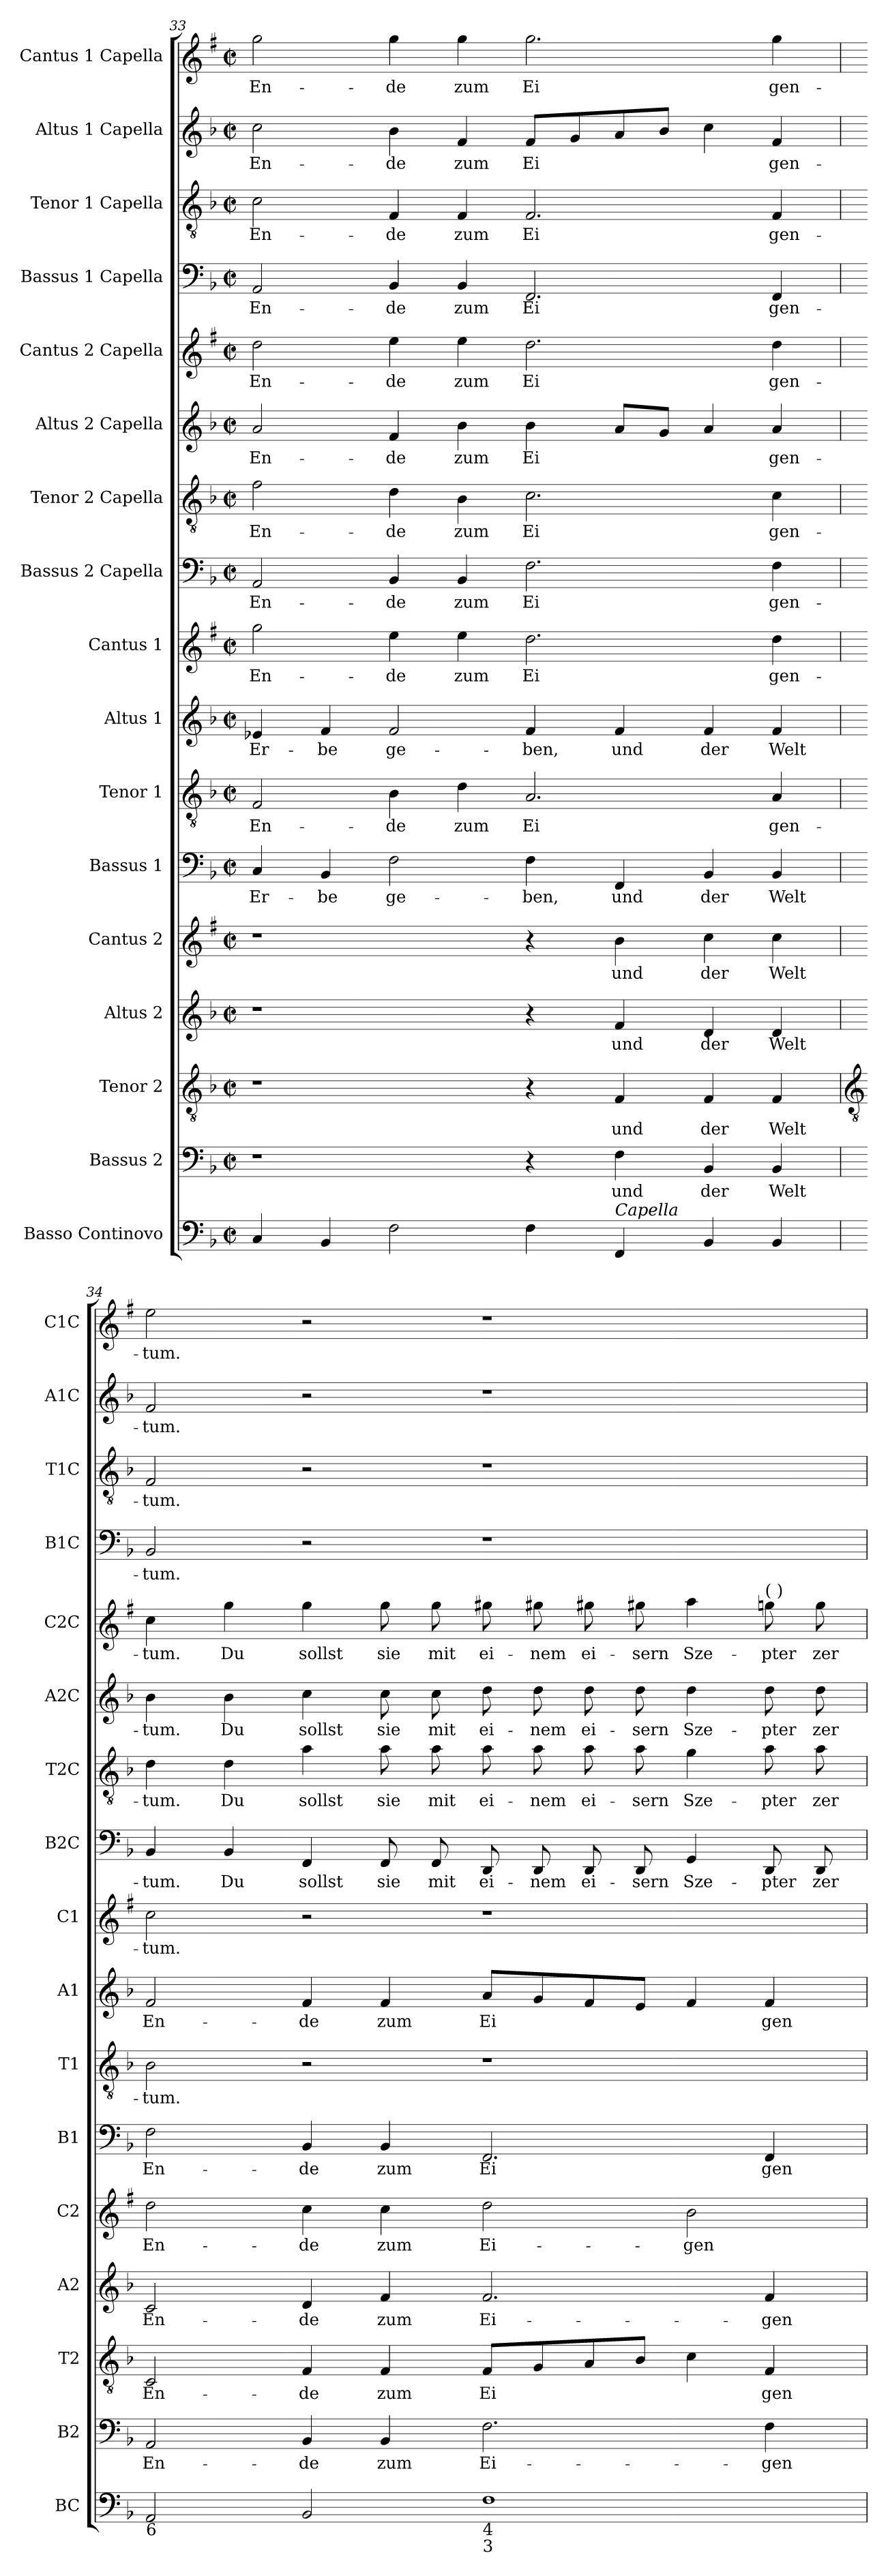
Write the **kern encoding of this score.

**kern	**kern	**text	**kern	**text	**kern	**text	**kern	**text	**kern	**text	**kern	**text	**kern	**text	**kern	**text	**kern	**text	**kern	**text	**kern	**text	**kern	**text	**kern	**text	**kern	**text	**kern	**text	**kern	**text
*part17	*part16	*part16	*part15	*part15	*part14	*part14	*part13	*part13	*part12	*part12	*part11	*part11	*part10	*part10	*part9	*part9	*part8	*part8	*part7	*part7	*part6	*part6	*part5	*part5	*part4	*part4	*part3	*part3	*part2	*part2	*part1	*part1
*staff17	*staff16	*staff16	*staff15	*staff15	*staff14	*staff14	*staff13	*staff13	*staff12	*staff12	*staff11	*staff11	*staff10	*staff10	*staff9	*staff9	*staff8	*staff8	*staff7	*staff7	*staff6	*staff6	*staff5	*staff5	*staff4	*staff4	*staff3	*staff3	*staff2	*staff2	*staff1	*staff1
*I"Basso Continovo	*I"Bassus 2	*	*I"Tenor 2	*	*I"Altus 2	*	*I"Cantus 2	*	*I"Bassus 1	*	*I"Tenor 1	*	*I"Altus 1	*	*I"Cantus 1	*	*I"Bassus 2 Capella	*	*I"Tenor 2 Capella	*	*I"Altus 2 Capella	*	*I"Cantus 2 Capella	*	*I"Bassus 1 Capella	*	*I"Tenor 1 Capella	*	*I"Altus 1 Capella	*	*I"Cantus 1 Capella	*
*I'BC	*I'B2	*	*I'T2	*	*I'A2	*	*I'C2	*	*I'B1	*	*I'T1	*	*I'A1	*	*I'C1	*	*I'B2C	*	*I'T2C	*	*I'A2C	*	*I'C2C	*	*I'B1C	*	*I'T1C	*	*I'A1C	*	*I'C1C	*
!!LO:LB:g=z
*clefF4	*clefF4	*	*clefGv2	*	*clefG2	*	*clefG2	*	*clefF4	*	*clefGv2	*	*clefG2	*	*clefG2	*	*clefF4	*	*clefGv2	*	*clefG2	*	*clefG2	*	*clefF4	*	*clefGv2	*	*clefG2	*	*clefG2	*
*	*	*	*	*	*	*	*ITrd1c2	*	*	*	*	*	*	*	*ITrd1c2	*	*	*	*	*	*	*	*ITrd1c2	*	*	*	*	*	*	*	*ITrd1c2	*
*k[b-]	*k[b-]	*	*k[b-]	*	*k[b-]	*	*k[b-]	*	*k[b-]	*	*k[b-]	*	*k[b-]	*	*k[b-]	*	*k[b-]	*	*k[b-]	*	*k[b-]	*	*k[b-]	*	*k[b-]	*	*k[b-]	*	*k[b-]	*	*k[b-]	*
*F:	*F:	*	*F:	*	*F:	*	*F:	*	*F:	*	*F:	*	*F:	*	*F:	*	*F:	*	*F:	*	*F:	*	*F:	*	*F:	*	*F:	*	*F:	*	*F:	*
*M4/2	*M4/2	*	*M4/2	*	*M4/2	*	*M4/2	*	*M4/2	*	*M4/2	*	*M4/2	*	*M4/2	*	*M4/2	*	*M4/2	*	*M4/2	*	*M4/2	*	*M4/2	*	*M4/2	*	*M4/2	*	*M4/2	*
*met(c|)	*met(c|)	*	*met(c|)	*	*met(c|)	*	*met(c|)	*	*met(c|)	*	*met(c|)	*	*met(c|)	*	*met(c|)	*	*met(c|)	*	*met(c|)	*	*met(c|)	*	*met(c|)	*	*met(c|)	*	*met(c|)	*	*met(c|)	*	*met(c|)	*
=33	=33	=33	=33	=33	=33	=33	=33	=33	=33	=33	=33	=33	=33	=33	=33	=33	=33	=33	=33	=33	=33	=33	=33	=33	=33	=33	=33	=33	=33	=33	=33	=33
!	!	!	!	!	!	!	!	!	!	!LO:LY:b	!	!LO:LY:b	!	!LO:LY:b	!	!LO:LY:b	!	!LO:LY:b	!	!LO:LY:b	!	!LO:LY:b	!	!LO:LY:b	!	!LO:LY:b	!	!LO:LY:b	!	!LO:LY:b	!	!LO:LY:b
4C	1r	.	1r	.	1r	.	1r	.	4C	Er-	2F	En-	4e-X	Er-	2ff	En-	2AA	En-	2f	En-	2a	En-	2cc	En-	2AA	En-	2c	En-	2cc	En-	2ff	En-
!	!	!	!	!	!	!	!	!	!	!LO:LY:b	!	!	!	!LO:LY:b	!	!	!	!	!	!	!	!	!	!	!	!	!	!	!	!	!	!
4BB-	.	.	.	.	.	.	.	.	4BB-	-be	.	.	4f	-be	.	.	.	.	.	.	.	.	.	.	.	.	.	.	.	.	.	.
!	!	!	!	!	!	!	!	!	!	!LO:LY:b	!	!LO:LY:b	!	!LO:LY:b	!	!LO:LY:b	!	!LO:LY:b	!	!LO:LY:b	!	!LO:LY:b	!	!LO:LY:b	!	!LO:LY:b	!	!LO:LY:b	!	!LO:LY:b	!	!LO:LY:b
2F	.	.	.	.	.	.	.	.	2F	ge-	4B-	-de	2f	ge-	4dd	-de	4BB-	-de	4d	-de	4f	-de	4dd	-de	4BB-	-de	4F	-de	4b-	-de	4ff	-de
!	!	!	!	!	!	!	!	!	!	!	!	!LO:LY:b	!	!	!	!LO:LY:b	!	!LO:LY:b	!	!LO:LY:b	!	!LO:LY:b	!	!LO:LY:b	!	!LO:LY:b	!	!LO:LY:b	!	!LO:LY:b	!	!LO:LY:b
.	.	.	.	.	.	.	.	.	.	.	4d	zum	.	.	4dd	zum	4BB-	zum	4B-	zum	4b-	zum	4dd	zum	4BB-	zum	4F	zum	4f	zum	4ff	zum
!	!	!	!	!	!	!	!	!	!	!LO:LY:b	!	!LO:LY:b	!	!LO:LY:b	!	!LO:LY:b	!	!LO:LY:b	!	!LO:LY:b	!	!LO:LY:b	!	!LO:LY:b	!	!LO:LY:b	!	!LO:LY:b	!	!LO:LY:b	!	!LO:LY:b
4F	4r	.	4r	.	4r	.	4r	.	4F	-ben,	2.A	Ei	4f	-ben,	2.cc	Ei	2.F	Ei	2.c	Ei	4b-	Ei	2.cc	Ei	2.FF	Ei	2.F	Ei	8fL	Ei	2.ff	Ei
.	.	.	.	.	.	.	.	.	.	.	.	.	.	.	.	.	.	.	.	.	.	.	.	.	.	.	.	.	8g	.	.	.
!LO:TX:a:i:t=Capella	!	!	!	!	!	!	!	!	!	!	!	!	!	!	!	!	!	!	!	!	!	!	!	!	!	!	!	!	!	!	!	!
!	!	!LO:LY:b	!	!LO:LY:b	!	!LO:LY:b	!	!LO:LY:b	!	!LO:LY:b	!	!	!	!LO:LY:b	!	!	!	!	!	!	!	!	!	!	!	!	!	!	!	!	!	!
4FF	4F	und	4F	und	4f	und	4a	und	4FF	und	.	.	4f	und	.	.	.	.	.	.	8aL	.	.	.	.	.	.	.	8a	.	.	.
.	.	.	.	.	.	.	.	.	.	.	.	.	.	.	.	.	.	.	.	.	8gJ	.	.	.	.	.	.	.	8b-J	.	.	.
!	!	!LO:LY:b	!	!LO:LY:b	!	!LO:LY:b	!	!LO:LY:b	!	!LO:LY:b	!	!	!	!LO:LY:b	!	!	!	!	!	!	!	!	!	!	!	!	!	!	!	!	!	!
4BB-	4BB-	der	4F	der	4d	der	4b-	der	4BB-	der	.	.	4f	der	.	.	.	.	.	.	4a	.	.	.	.	.	.	.	4cc	.	.	.
!	!	!LO:LY:b	!	!LO:LY:b	!	!LO:LY:b	!	!LO:LY:b	!	!LO:LY:b	!	!LO:LY:b	!	!LO:LY:b	!	!LO:LY:b	!	!LO:LY:b	!	!LO:LY:b	!	!LO:LY:b	!	!LO:LY:b	!	!LO:LY:b	!	!LO:LY:b	!	!LO:LY:b	!	!LO:LY:b
4BB-	4BB-	Welt	4F	Welt	4d	Welt	4b-	Welt	4BB-	Welt	4A	gen-	4f	Welt	4cc	gen-	4F	gen-	4c	gen-	4a	gen-	4cc	gen-	4FF	gen-	4F	gen-	4f	gen-	4ff	gen-
!!LO:LB:g=z
=34	=34	=34	=34	=34	=34	=34	=34	=34	=34	=34	=34	=34	=34	=34	=34	=34	=34	=34	=34	=34	=34	=34	=34	=34	=34	=34	=34	=34	=34	=34	=34	=34
*	*	*	*clefGv2	*	*	*	*	*	*	*	*	*	*	*	*	*	*	*	*	*	*	*	*	*	*	*	*	*	*	*	*	*
!LO:TX:b:t=6	!	!	!	!	!	!	!	!	!	!	!	!	!	!	!	!	!	!	!	!	!	!	!	!	!	!	!	!	!	!	!	!
!	!	!LO:LY:b	!	!LO:LY:b	!	!LO:LY:b	!	!LO:LY:b	!	!LO:LY:b	!	!LO:LY:b	!	!LO:LY:b	!	!LO:LY:b	!	!LO:LY:b	!	!LO:LY:b	!	!LO:LY:b	!	!LO:LY:b	!	!LO:LY:b	!	!LO:LY:b	!	!LO:LY:b	!	!LO:LY:b
2AA	2AA	En-	2C	En-	2c	En-	2cc	En-	2F	En-	2B-	-tum.	2f	En-	2b-	-tum.	4BB-	-tum.	4d	-tum.	4b-	-tum.	4b-	-tum.	2BB-	-tum.	2F	-tum.	2f	-tum.	2dd	-tum.
!	!	!	!	!	!	!	!	!	!	!	!	!	!	!	!	!	!	!LO:LY:b	!	!LO:LY:b	!	!LO:LY:b	!	!LO:LY:b	!	!	!	!	!	!	!	!
.	.	.	.	.	.	.	.	.	.	.	.	.	.	.	.	.	4BB-	Du	4d	Du	4b-	Du	4ff	Du	.	.	.	.	.	.	.	.
!	!	!LO:LY:b	!	!LO:LY:b	!	!LO:LY:b	!	!LO:LY:b	!	!LO:LY:b	!	!	!	!LO:LY:b	!	!	!	!LO:LY:b	!	!LO:LY:b	!	!LO:LY:b	!	!LO:LY:b	!	!	!	!	!	!	!	!
2BB-	4BB-	-de	4F	-de	4d	-de	4b-	-de	4BB-	-de	2r	.	4f	-de	2r	.	4FF	sollst	4a	sollst	4cc	sollst	4ff	sollst	2r	.	2r	.	2r	.	2r	.
!	!	!LO:LY:b	!	!LO:LY:b	!	!LO:LY:b	!	!LO:LY:b	!	!LO:LY:b	!	!	!	!LO:LY:b	!	!	!	!LO:LY:b	!	!LO:LY:b	!	!LO:LY:b	!	!LO:LY:b	!	!	!	!	!	!	!	!
.	4BB-	zum	4F	zum	4f	zum	4b-	zum	4BB-	zum	.	.	4f	zum	.	.	8FF	sie	8a	sie	8cc	sie	8ff	sie	.	.	.	.	.	.	.	.
!	!	!	!	!	!	!	!	!	!	!	!	!	!	!	!	!	!	!LO:LY:b	!	!LO:LY:b	!	!LO:LY:b	!	!LO:LY:b	!	!	!	!	!	!	!	!
.	.	.	.	.	.	.	.	.	.	.	.	.	.	.	.	.	8FF	mit	8a	mit	8cc	mit	8ff	mit	.	.	.	.	.	.	.	.
!LO:TX:b:t=4	!	!	!	!	!	!	!	!	!	!	!	!	!	!	!	!	!	!	!	!	!	!	!	!	!	!	!	!	!	!	!	!
!LO:TX:b:t=3	!	!	!	!	!	!	!	!	!	!	!	!	!	!	!	!	!	!	!	!	!	!	!	!	!	!	!	!	!	!	!	!
!	!	!LO:LY:b	!	!LO:LY:b	!	!LO:LY:b	!	!LO:LY:b	!	!LO:LY:b	!	!	!	!LO:LY:b	!	!	!	!LO:LY:b	!	!LO:LY:b	!	!LO:LY:b	!	!LO:LY:b	!	!	!	!	!	!	!	!
1F	2.F	Ei-	8FL	Ei	2.f	Ei-	2cc	Ei-	2.FF	Ei	1r	.	8aL	Ei	1r	.	8DD	ei-	8a	ei-	8dd	ei-	8ff#X	ei-	1r	.	1r	.	1r	.	1r	.
!	!	!	!	!	!	!	!	!	!	!	!	!	!	!	!	!	!	!LO:LY:b	!	!LO:LY:b	!	!LO:LY:b	!	!LO:LY:b	!	!	!	!	!	!	!	!
.	.	.	8G	.	.	.	.	.	.	.	.	.	8g	.	.	.	8DD	-nem	8a	-nem	8dd	-nem	8ff#X	-nem	.	.	.	.	.	.	.	.
!	!	!	!	!	!	!	!	!	!	!	!	!	!	!	!	!	!	!LO:LY:b	!	!LO:LY:b	!	!LO:LY:b	!	!LO:LY:b	!	!	!	!	!	!	!	!
.	.	.	8A	.	.	.	.	.	.	.	.	.	8f	.	.	.	8DD	ei-	8a	ei-	8dd	ei-	8ff#X	ei-	.	.	.	.	.	.	.	.
!	!	!	!	!	!	!	!	!	!	!	!	!	!	!	!	!	!	!LO:LY:b	!	!LO:LY:b	!	!LO:LY:b	!	!LO:LY:b	!	!	!	!	!	!	!	!
.	.	.	8B-J	.	.	.	.	.	.	.	.	.	8eJ	.	.	.	8DD	-sern	8a	-sern	8dd	-sern	8ff#X	-sern	.	.	.	.	.	.	.	.
!	!	!	!	!	!	!	!	!LO:LY:b	!	!	!	!	!	!	!	!	!	!LO:LY:b	!	!LO:LY:b	!	!LO:LY:b	!	!LO:LY:b	!	!	!	!	!	!	!	!
.	.	.	4c	.	.	.	2a	-gen-	.	.	.	.	4f	.	.	.	4GG	Sze-	4g	Sze-	4dd	Sze-	4gg	Sze-	.	.	.	.	.	.	.	.
!	!	!	!	!	!	!	!	!	!	!	!	!	!	!	!	!	!	!	!	!	!	!	!LO:TX:a:t=(  )	!	!	!	!	!	!	!	!	!
!	!	!LO:LY:b	!	!LO:LY:b	!	!LO:LY:b	!	!	!	!LO:LY:b	!	!	!	!LO:LY:b	!	!	!	!LO:LY:b	!	!LO:LY:b	!	!LO:LY:b	!	!LO:LY:b	!	!	!	!	!	!	!	!
.	4F	-gen-	4F	gen-	4f	-gen-	.	.	4FF	gen-	.	.	4f	gen-	.	.	8DD	-pter	8a	-pter	8dd	-pter	8ff	-pter	.	.	.	.	.	.	.	.
!	!	!	!	!	!	!	!	!	!	!	!	!	!	!	!	!	!	!LO:LY:b	!	!LO:LY:b	!	!LO:LY:b	!	!LO:LY:b	!	!	!	!	!	!	!	!
.	.	.	.	.	.	.	.	.	.	.	.	.	.	.	.	.	8DD	zer-	8a	zer-	8dd	zer-	8ff	zer-	.	.	.	.	.	.	.	.
=	=	=	=	=	=	=	=	=	=	=	=	=	=	=	=	=	=	=	=	=	=	=	=	=	=	=	=	=	=	=	=	=
*-	*-	*-	*-	*-	*-	*-	*-	*-	*-	*-	*-	*-	*-	*-	*-	*-	*-	*-	*-	*-	*-	*-	*-	*-	*-	*-	*-	*-	*-	*-	*-	*-
